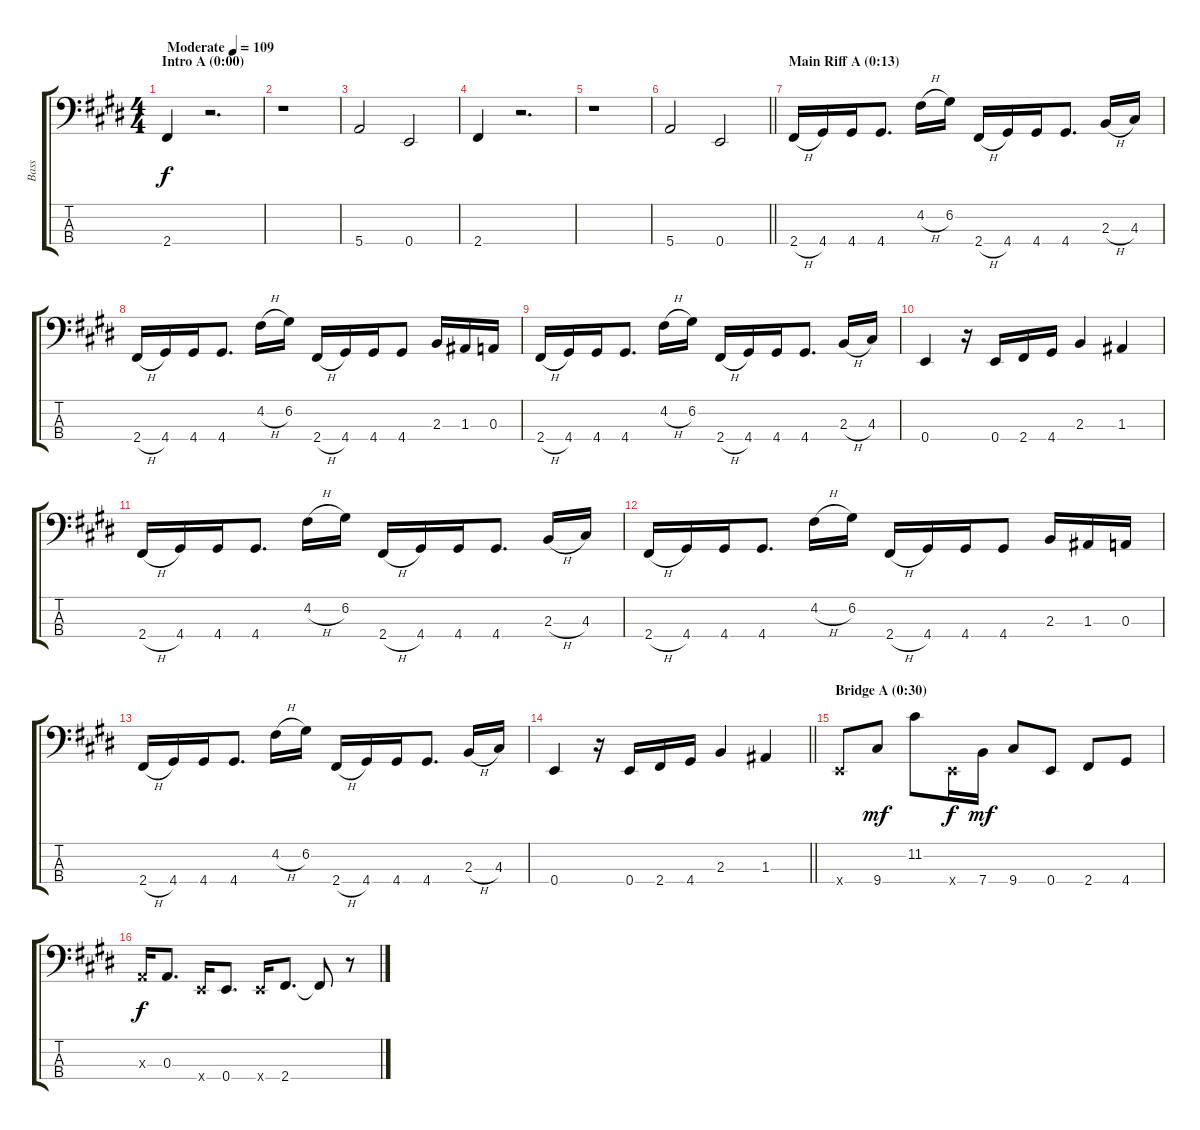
\track ("Bass" "Bass") {instrument electricbassfinger}
\staff {score tabs}
\tuning (G2 D2 A1 E1) {hide}
\ts (4 4)
\section ("" "Intro A (0:00)")
\tempo (109 "Moderate")
\clef f4
\ks e
2.4.4{dy f instrument electricbassfinger} r.2{d} |
r.1 |
5.4.2 0.4.2 |
2.4.4 r.2{d} |
r.1 |
\barLineRight lightlight
5.4.2 0.4.2 |
\section ("" "Main Riff A (0:13)")
2.4{h}.16 4.4.16 4.4.16 4.4.8{d} 4.2{h}.16 6.2.16 2.4{h}.16 4.4.16 4.4.16 4.4.8{d} 2.3{h}.16 4.3.16 |
2.4{h}.16 4.4.16 4.4.16 4.4.8{d} 4.2{h}.16 6.2.16 2.4{h}.16 4.4.16 4.4.16 4.4.8 2.3.16 1.3.16 0.3.16 |
2.4{h}.16 4.4.16 4.4.16 4.4.8{d} 4.2{h}.16 6.2.16 2.4{h}.16 4.4.16 4.4.16 4.4.8{d} 2.3{h}.16 4.3.16 |
0.4.4 r.16 0.4.16 2.4.16 4.4.16 2.3.4 1.3.4 |
2.4{h}.16 4.4.16 4.4.16 4.4.8{d} 4.2{h}.16 6.2.16 2.4{h}.16 4.4.16 4.4.16 4.4.8{d} 2.3{h}.16 4.3.16 |
2.4{h}.16 4.4.16 4.4.16 4.4.8{d} 4.2{h}.16 6.2.16 2.4{h}.16 4.4.16 4.4.16 4.4.8 2.3.16 1.3.16 0.3.16 |
2.4{h}.16 4.4.16 4.4.16 4.4.8{d} 4.2{h}.16 6.2.16 2.4{h}.16 4.4.16 4.4.16 4.4.8{d} 2.3{h}.16 4.3.16 |
\barLineRight lightlight
0.4.4 r.16 0.4.16 2.4.16 4.4.16 2.3.4 1.3.4 |
\section ("" "Bridge A (0:30)")
0.4{x}.8{instrument slapbass2} 9.4.8{dy mf} 11.2.8 0.4{x}.16{dy f} 7.4.16{dy mf} 9.4.8 0.4.8 2.4.8 4.4.8 |
0.3{x}.16{dy f} 0.3.8{d} 0.4{x}.16 0.4.8{d} 0.4{x}.16 2.4.8{d} 2.4{t}.8 r.8
